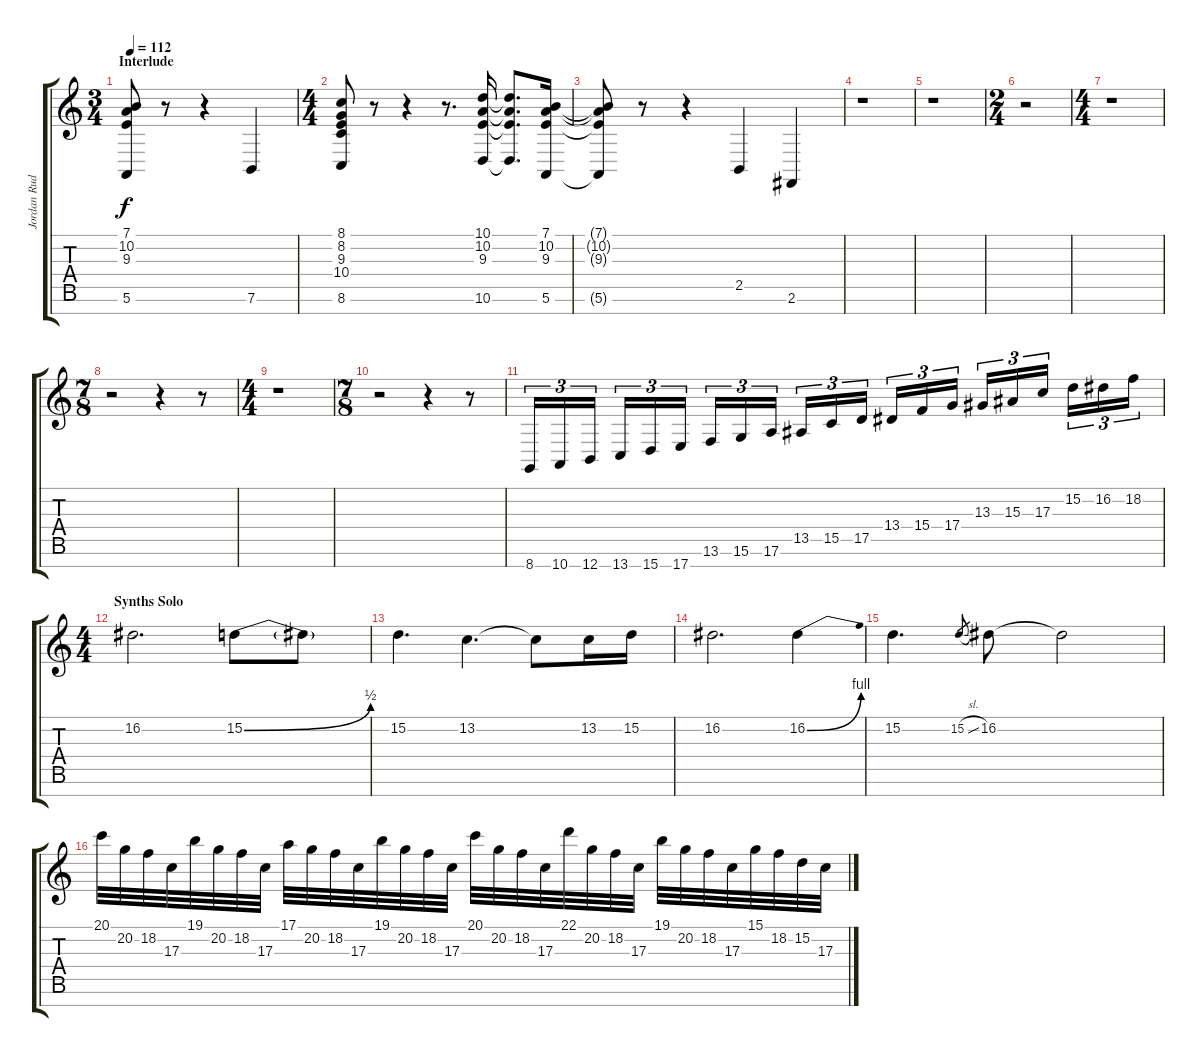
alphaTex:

\track ("Jordan Rudess" "Jordan Rud") {instrument stringensemble1}
\staff {score tabs}
\tuning (E4 B3 G3 D3 A2 E2 B1) {hide}
\ts (3 4)
\section ("" "Interlude")
\tempo 112
\clef g2
\ks c
(7.1{t} 10.2{t} 9.3{t} 5.6{t}).8{dy f} r.8 r.4 7.6.4 |
\ts (4 4)
(8.1 8.2 9.3 10.4 8.6).8{instrument acousticgrandpiano} r.8 r.4 r.8{d} (10.1 10.2 9.3 10.6).16 (10.1{t} 10.2{t} 9.3{t} 10.6{t}).8{d} (7.1 10.2 9.3 5.6).16 |
(7.1{t} 10.2{t} 9.3{t} 5.6{t}).8 r.8 r.4 2.5.4 2.6.4 |
r.1 |
r.1 |
\ts (2 4)
r.2 |
\ts (4 4)
r.1 |
\ts (7 8)
r.2 r.4 r.8 |
\ts (4 4)
r.1 |
\ts (7 8)
r.2 r.4 r.8 |
8.7.16{tu (3 2) volume 16 instrument choiraahs} 10.7.16{tu (3 2)} 12.7.16{tu (3 2)} 13.7.16{tu (3 2)} 15.7.16{tu (3 2)} 17.7.16{tu (3 2)} 13.6.16{tu (3 2)} 15.6.16{tu (3 2)} 17.6.16{tu (3 2)} 13.5.16{tu (3 2)} 15.5.16{tu (3 2)} 17.5.16{tu (3 2)} 13.4.16{tu (3 2)} 15.4.16{tu (3 2)} 17.4.16{tu (3 2)} 13.3.16{tu (3 2)} 15.3.16{tu (3 2)} 17.3.16{tu (3 2)} 15.2.16{tu (3 2)} 16.2.16{tu (3 2)} 18.2.16{tu (3 2)} |
\ts (4 4)
\section ("" "Synths Solo")
16.2.2{d} 15.2{be (bend 0 0 60 2)}.8 15.2{t}.8 |
15.2.4{d} 13.2.4{d} 13.2{t}.8 13.2.16 15.2.16 |
16.2.2{d} 16.2{be (bend 0 0 60 4)}.4 |
15.2.4{d} 15.2{sl}.8{gr} 16.2.8 16.2{t}.2 |
20.1.32{volume 16 instrument choiraahs} 20.2.32 18.2.32 17.3.32 19.1.32 20.2.32 18.2.32 17.3.32 17.1.32 20.2.32 18.2.32 17.3.32 19.1.32 20.2.32 18.2.32 17.3.32 20.1.32 20.2.32 18.2.32 17.3.32 22.1.32 20.2.32 18.2.32 17.3.32 19.1.32 20.2.32 18.2.32 17.3.32 15.1.32 18.2.32 15.2.32 17.3.32
